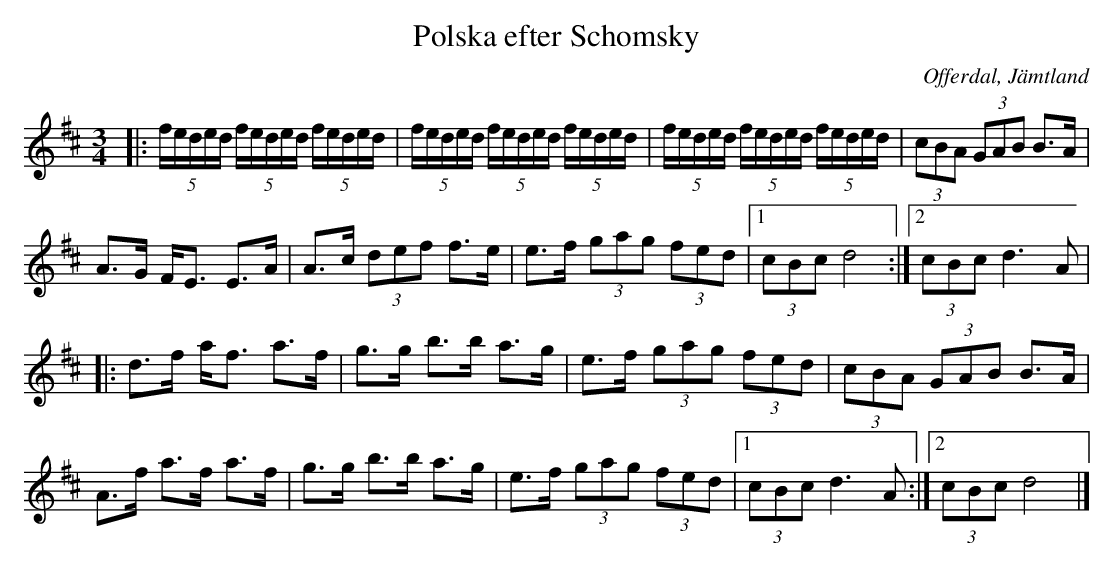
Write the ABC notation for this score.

X:1
T:Polska efter Schomsky
O:Offerdal, Jämtland
M:3/4
L:1/8
K:D
|: (5 f/e/d/e/d/ (5 f/e/d/e/d/ (5 f/e/d/e/d/ |(5 f/e/d/e/d/ (5 f/e/d/e/d/ (5 f/e/d/e/d/ | (5 f/e/d/e/d/ (5 f/e/d/e/d/ (5 f/e/d/e/d/ | (3cBA (3GAB B>A |
A>G F<E E>A | A>c (3def f>e | e>f (3gag (3fed |1 (3cBc d4 :|2 (3cBc d3 A |
|:d>f a<f a>f | g>g b>b a>g | e>f (3gag (3fed | (3cBA (3GAB B>A |
A>f a>f a>f | g>g b>b a>g | e>f (3gag (3fed |1 (3cBc d3 A :|2 (3cBc d4 |]
